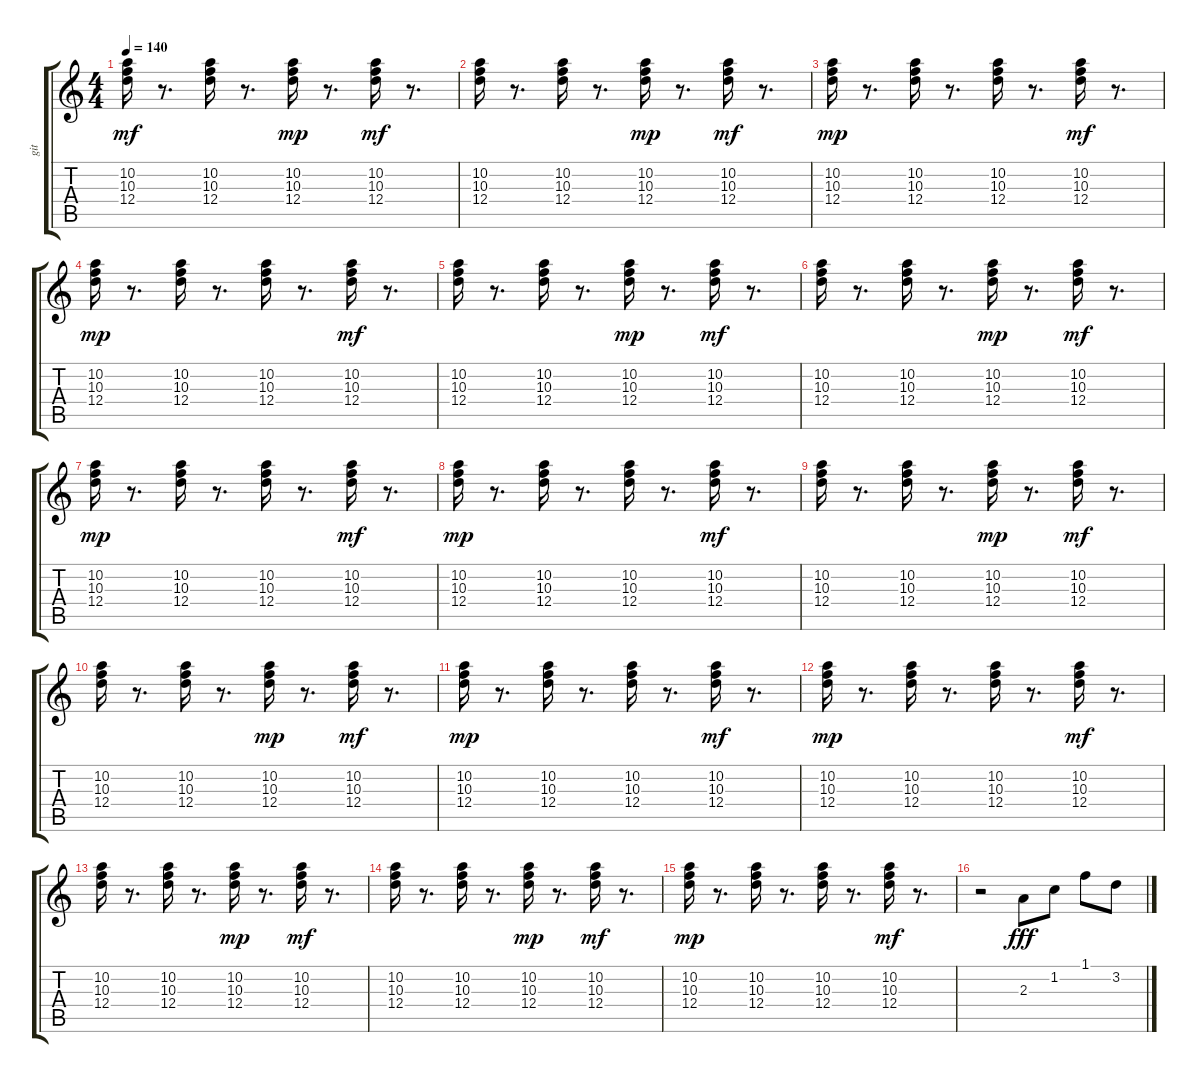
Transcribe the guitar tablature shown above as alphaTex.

\track ("git" "git") {instrument distortionguitar}
\staff {score tabs}
\tuning (E4 B3 G3 D3 A2 E2) {hide}
\ts (4 4)
\tempo 140
\clef g2
\ks c
(10.2 10.3 12.4).16{dy mf} r.8{d} (10.2 10.3 12.4).16 r.8{d} (10.2 10.3 12.4).16{dy mp} r.8{d} (10.2 10.3 12.4).16{dy mf} r.8{d} |
(10.2 10.3 12.4).16 r.8{d} (10.2 10.3 12.4).16 r.8{d} (10.2 10.3 12.4).16{dy mp} r.8{d} (10.2 10.3 12.4).16{dy mf} r.8{d} |
(10.2 10.3 12.4).16{dy mp} r.8{d} (10.2 10.3 12.4).16 r.8{d} (10.2 10.3 12.4).16 r.8{d} (10.2 10.3 12.4).16{dy mf} r.8{d} |
(10.2 10.3 12.4).16{dy mp} r.8{d} (10.2 10.3 12.4).16 r.8{d} (10.2 10.3 12.4).16 r.8{d} (10.2 10.3 12.4).16{dy mf} r.8{d} |
(10.2 10.3 12.4).16 r.8{d} (10.2 10.3 12.4).16 r.8{d} (10.2 10.3 12.4).16{dy mp} r.8{d} (10.2 10.3 12.4).16{dy mf} r.8{d} |
(10.2 10.3 12.4).16 r.8{d} (10.2 10.3 12.4).16 r.8{d} (10.2 10.3 12.4).16{dy mp} r.8{d} (10.2 10.3 12.4).16{dy mf} r.8{d} |
(10.2 10.3 12.4).16{dy mp} r.8{d} (10.2 10.3 12.4).16 r.8{d} (10.2 10.3 12.4).16 r.8{d} (10.2 10.3 12.4).16{dy mf} r.8{d} |
(10.2 10.3 12.4).16{dy mp} r.8{d} (10.2 10.3 12.4).16 r.8{d} (10.2 10.3 12.4).16 r.8{d} (10.2 10.3 12.4).16{dy mf} r.8{d} |
(10.2 10.3 12.4).16 r.8{d} (10.2 10.3 12.4).16 r.8{d} (10.2 10.3 12.4).16{dy mp} r.8{d} (10.2 10.3 12.4).16{dy mf} r.8{d} |
(10.2 10.3 12.4).16 r.8{d} (10.2 10.3 12.4).16 r.8{d} (10.2 10.3 12.4).16{dy mp} r.8{d} (10.2 10.3 12.4).16{dy mf} r.8{d} |
(10.2 10.3 12.4).16{dy mp} r.8{d} (10.2 10.3 12.4).16 r.8{d} (10.2 10.3 12.4).16 r.8{d} (10.2 10.3 12.4).16{dy mf} r.8{d} |
(10.2 10.3 12.4).16{dy mp} r.8{d} (10.2 10.3 12.4).16 r.8{d} (10.2 10.3 12.4).16 r.8{d} (10.2 10.3 12.4).16{dy mf} r.8{d} |
(10.2 10.3 12.4).16 r.8{d} (10.2 10.3 12.4).16 r.8{d} (10.2 10.3 12.4).16{dy mp} r.8{d} (10.2 10.3 12.4).16{dy mf} r.8{d} |
(10.2 10.3 12.4).16 r.8{d} (10.2 10.3 12.4).16 r.8{d} (10.2 10.3 12.4).16{dy mp} r.8{d} (10.2 10.3 12.4).16{dy mf} r.8{d} |
(10.2 10.3 12.4).16{dy mp} r.8{d} (10.2 10.3 12.4).16 r.8{d} (10.2 10.3 12.4).16 r.8{d} (10.2 10.3 12.4).16{dy mf} r.8{d} |
r.2 2.3.8{dy fff} 1.2.8 1.1.8 3.2.8
